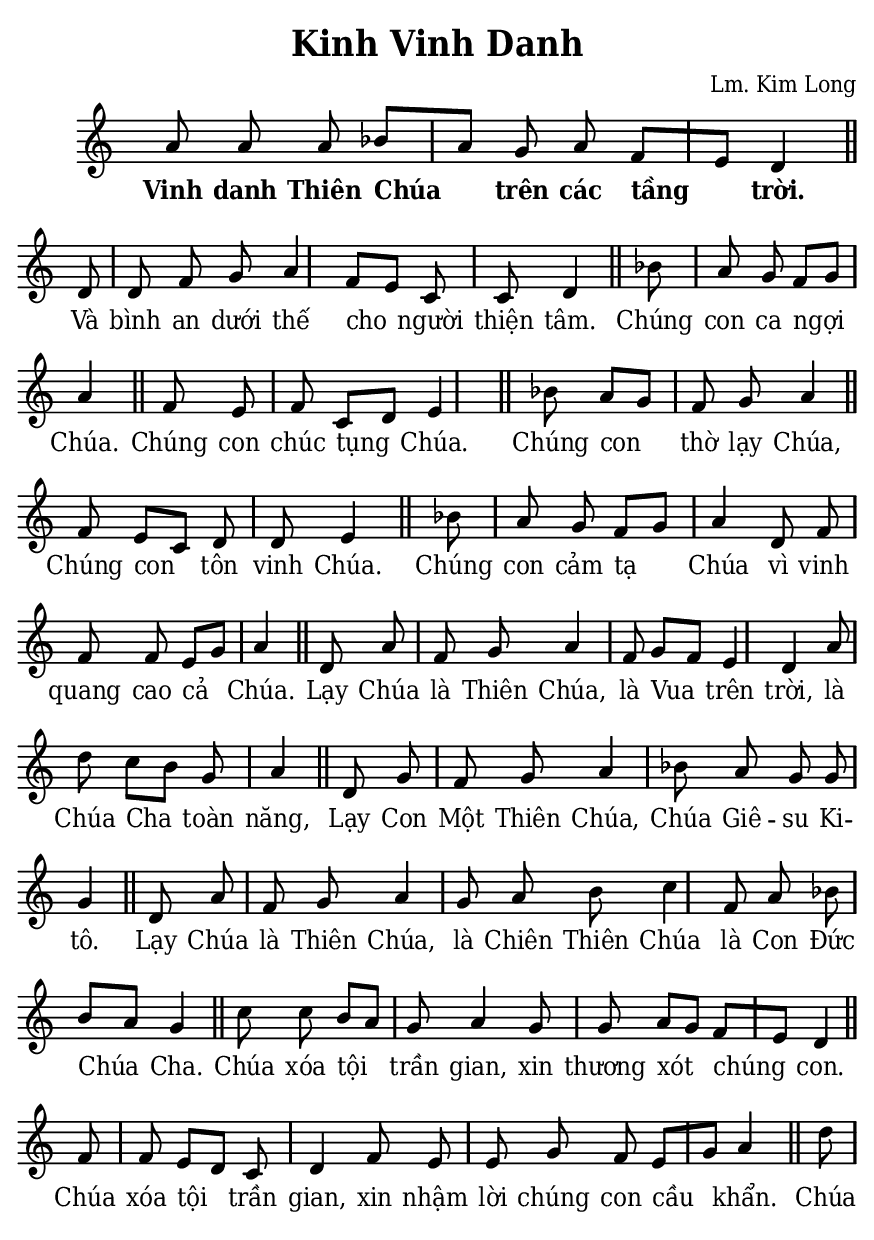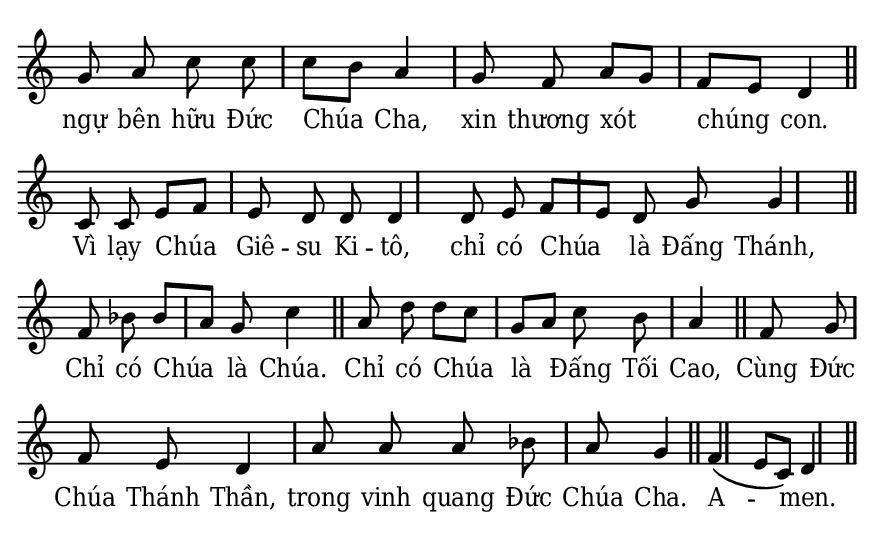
% Cài đặt chung\
\version "2.22.1"
\include "english.ly"
\include "gregorian.ly"

\header {
  title = "Kinh Vinh Danh"
  composer = "Lm. Kim Long"
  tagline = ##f
}

% Nhạc phiên khúc
nhacPhienKhucSop = \relative c'' {
  \autoBeamOff
  a8 a a bf [a] g a f [e] d4 \bar "||" \break
  d8 d f g a4 f8 [e] c c d4 \bar "||"
  bf'8 a g f [g] a4 \bar "||"
  f8 e f c [d] e4 \bar "||"
  bf'8 a [g] f g a4 \bar "||"
  f8 e [c] d d e4 \bar "||"
  bf'8 a g f [g] a4 d,8 f f f e [g] a4 \bar "||"
  d,8 a' f g a4 f8 g [f] e4 d a'8 d c [b] g a4 \bar "||"
  d,8 g f g a4 bf8 a g g g4 \bar "||"
  d8 a' f g a4 g8 a b c4 f,8 a bf b [a] g4 \bar "||"
  c8 c b [a] g a4 g8 g a [g] f [e] d4 \bar "||"
  f8 f e [d] c d4 f8 e e g f e [g] a4 \bar "||"
  d8 g, a c c c [b] a4 g8 f a [g] f [e] d4 \bar "||"
  c8 c e [f] e d d d4 d8 e f [e] d g g4 \bar "||"
  f8 bf bf [a] g c4 \bar "||"
  a8 d d [c] g [a] c b a4 \bar "||"
  f8 g f e d4 a'8 a a bf a g4 \bar "||"
  f4 (e8 [c]) d4 \bar "||"
}

% Lời phiên khúc
loiPhienKhucSop = \lyrics {
  \override Lyrics.LyricText.font-series = #'bold
  Vinh danh Thiên Chúa trên các tầng trời.
  \revert Lyrics.LyricText.font-series
  Và bình an dưới thế cho người thiện tâm.
  Chúng con ca ngợi Chúa.
  Chúng con chúc tụng Chúa.
  Chúng con thờ lạy Chúa,
  Chúng con tôn vinh Chúa.
  Chúng con cảm tạ Chúa vì vinh quang cao cả Chúa.
  Lạy Chúa là Thiên Chúa, là Vua trên trời,
  là Chúa Cha toàn năng,
  Lạy Con Một Thiên Chúa, Chúa Giê -- su Ki -- tô.
  Lạy Chúa là Thiên Chúa, là Chiên Thiên Chúa
  là Con Đức Chúa Cha.
  Chúa xóa tội trần gian, xin thương xót chúng con.
  Chúa xóa tội trần gian, xin nhậm lời chúng con cầu khẩn.
  Chúa ngự bên hữu Đức Chúa Cha, xin thương xót chúng con.
  Vì lạy Chúa Giê -- su Ki -- tô, chỉ có Chúa là Đấng Thánh,
  Chỉ có Chúa là Chúa. Chỉ có Chúa là Đấng Tối Cao,
  Cùng Đức Chúa Thánh Thần, trong vinh quang Đức Chúa Cha.
  A -- men.
}

% Dàn trang
\paper {
  #(set-paper-size "a5")
  top-margin = 3\mm
  bottom-margin = 3\mm
  left-margin = 3\mm
  right-margin = 3\mm
  #(define fonts
	 (make-pango-font-tree "Deja Vu Serif Condensed"
	 		       "Deja Vu Serif Condensed"
			       "Deja Vu Serif Condensed"
			       (/ 20 20)))
  print-page-number = ##f
}

TongNhip = {
  \key c \major \time 2/4
  \set Timing.beamExceptions = #'()
  \set Timing.baseMoment = #(ly:make-moment 1/4)
}

\score {
  \new ChoirStaff <<
    \new Staff <<
      \new Voice = "beSop" {
        \clef treble \TongNhip \nhacPhienKhucSop
      }
      \new Lyrics \lyricsto beSop \loiPhienKhucSop
    >>
  >>
  \layout {
    \override Staff.TimeSignature.transparent = ##t
    \override Lyrics.LyricSpace.minimum-distance = #1
    \override LyricHyphen.minimum-distance = #2
    \override Score.BarNumber.break-visibility = ##(#f #f #f)
    \override Score.SpacingSpanner.uniform-stretching = ##t
    \override Score.SpacingSpanner.packed-spacing = ##f
    \set Score.defaultBarType = ""
    ragged-last = ##f
    indent = #10
  } 
}
